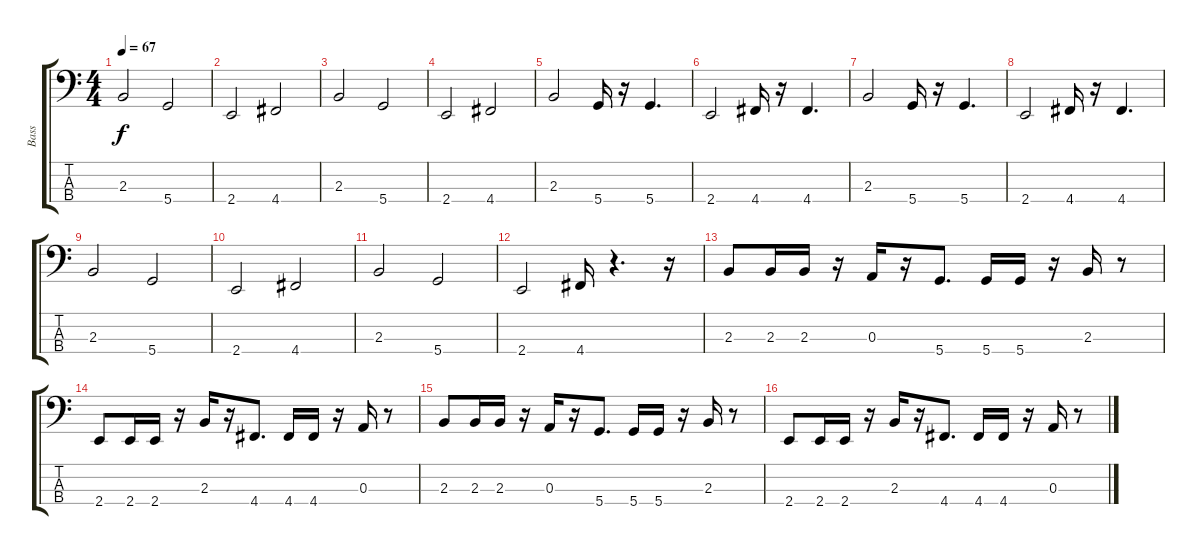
\track ("Bass" "Bass") {instrument electricbassfinger}
\staff {score tabs}
\tuning (G2 D2 A1 D1) {hide}
\ts (4 4)
\tempo 67
\clef f4
\ks c
2.3.2{dy f} 5.4.2 |
2.4.2 4.4.2 |
2.3.2 5.4.2 |
2.4.2 4.4.2 |
2.3.2 5.4.16 r.16 5.4.4{d} |
2.4.2 4.4.16 r.16 4.4.4{d} |
2.3.2 5.4.16 r.16 5.4.4{d} |
2.4.2 4.4.16 r.16 4.4.4{d} |
2.3.2 5.4.2 |
2.4.2 4.4.2 |
2.3.2 5.4.2 |
2.4.2 4.4.16 r.4{d} r.16 |
2.3.8 2.3.16 2.3.16 r.16 0.3.16 r.16 5.4.8{d} 5.4.16 5.4.16 r.16 2.3.16 r.8 |
2.4.8 2.4.16 2.4.16 r.16 2.3.16 r.16 4.4.8{d} 4.4.16 4.4.16 r.16 0.3.16 r.8 |
2.3.8 2.3.16 2.3.16 r.16 0.3.16 r.16 5.4.8{d} 5.4.16 5.4.16 r.16 2.3.16 r.8 |
2.4.8 2.4.16 2.4.16 r.16 2.3.16 r.16 4.4.8{d} 4.4.16 4.4.16 r.16 0.3.16 r.8
